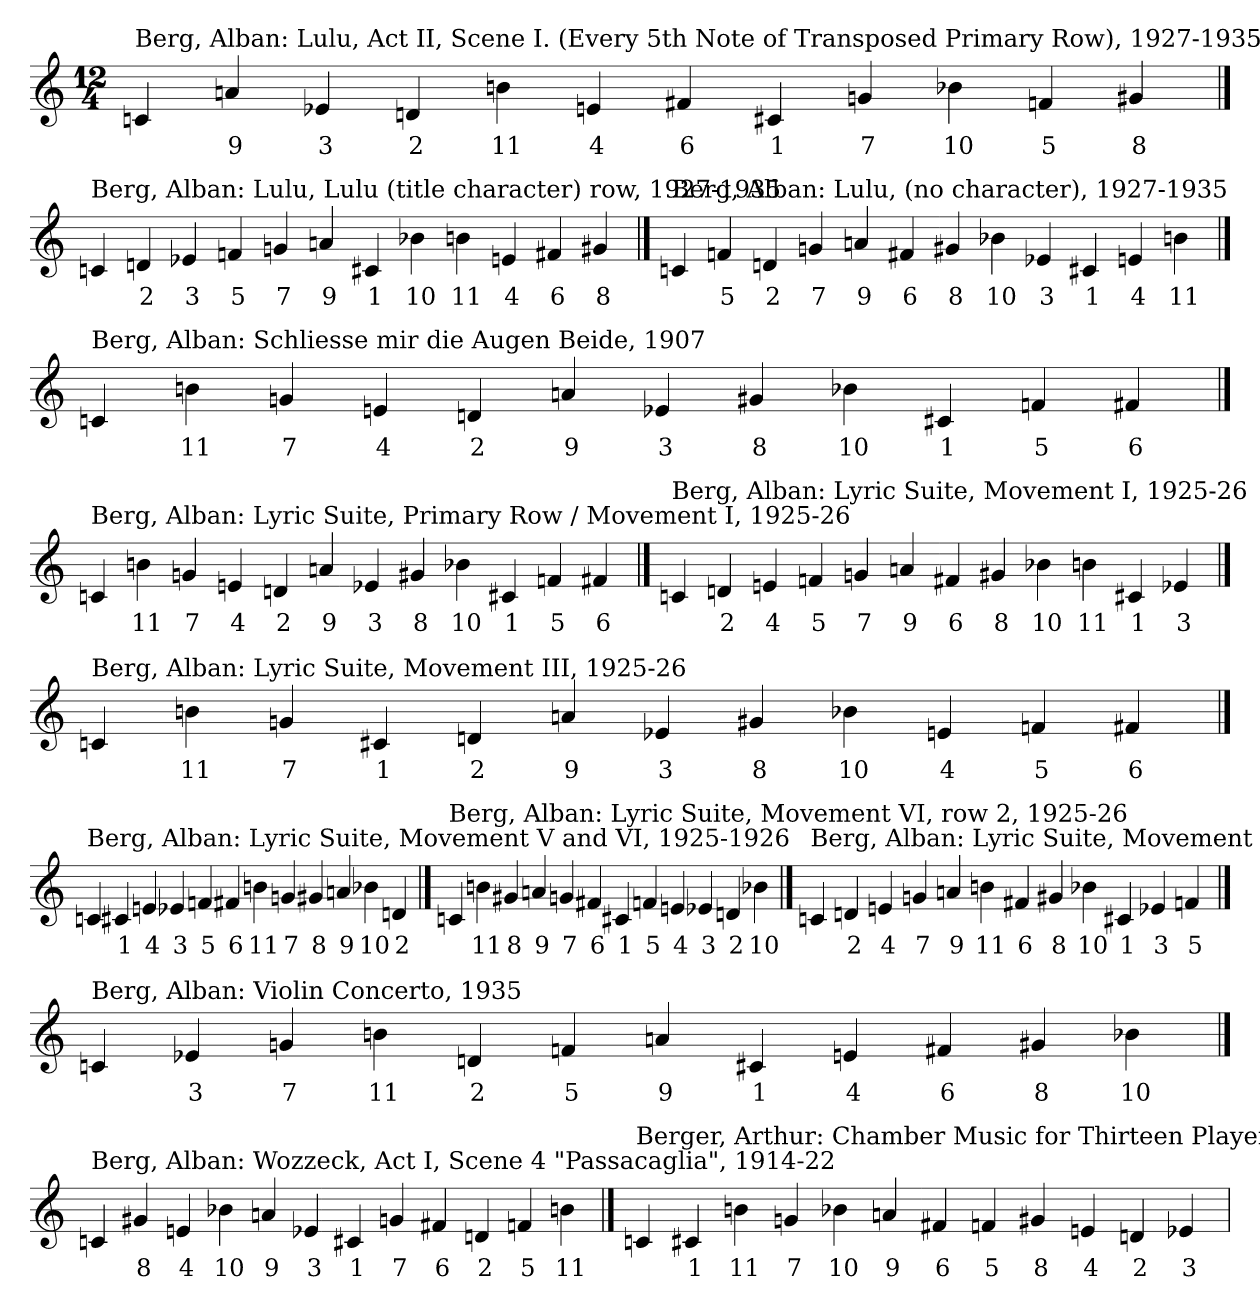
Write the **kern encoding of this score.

**kern	**text
*part1	*part1
*staff1	*staff1
!!LO:LB:g=z
*M12/4	*
==53	==53
!LO:TX:t=Berg, Alban&colon; Lulu, Act II, Scene I. (Every 5th Note of Transposed Primary Row), 1927-1935	!
4cn	.
4an	9
4e-X	3
4dn	2
4bn	11
4en	4
4f#X	6
4c#X	1
4gn	7
4b-X	10
4fn	5
4g#X	8
!!LO:LB:g=z
==54	==54
!LO:TX:t=Berg, Alban&colon; Lulu, Lulu (title character) row, 1927-1935	!
4cn	.
4dn	2
4e-X	3
4fn	5
4gn	7
4an	9
4c#X	1
4b-X	10
4bn	11
4en	4
4f#X	6
4g#X	8
!!LO:LB:g=z
==55	==55
!LO:TX:t=Berg, Alban&colon; Lulu, (no character), 1927-1935	!
4cn	.
4fn	5
4dn	2
4gn	7
4an	9
4f#X	6
4g#X	8
4b-X	10
4e-X	3
4c#X	1
4en	4
4bn	11
!!LO:LB:g=z
==56	==56
!LO:TX:t=Berg, Alban&colon; Schliesse mir die Augen Beide, 1907	!
4cn	.
4bn	11
4gn	7
4en	4
4dn	2
4an	9
4e-X	3
4g#X	8
4b-X	10
4c#X	1
4fn	5
4f#X	6
!!LO:LB:g=z
==57	==57
!LO:TX:t=Berg, Alban&colon; Lyric Suite, Primary Row / Movement I, 1925-26	!
4cn	.
4bn	11
4gn	7
4en	4
4dn	2
4an	9
4e-X	3
4g#X	8
4b-X	10
4c#X	1
4fn	5
4f#X	6
!!LO:LB:g=z
==58	==58
!LO:TX:t=Berg, Alban&colon; Lyric Suite, Movement I, 1925-26	!
4cn	.
4dn	2
4en	4
4fn	5
4gn	7
4an	9
4f#X	6
4g#X	8
4b-X	10
4bn	11
4c#X	1
4e-X	3
!!LO:LB:g=z
==59	==59
!LO:TX:t=Berg, Alban&colon; Lyric Suite, Movement III, 1925-26	!
4cn	.
4bn	11
4gn	7
4c#X	1
4dn	2
4an	9
4e-X	3
4g#X	8
4b-X	10
4en	4
4fn	5
4f#X	6
!!LO:LB:g=z
==60	==60
!LO:TX:t=Berg, Alban&colon; Lyric Suite, Movement V and VI, 1925-1926	!
4cn	.
4c#X	1
4en	4
4e-X	3
4fn	5
4f#X	6
4bn	11
4gn	7
4g#X	8
4an	9
4b-X	10
4dn	2
!!LO:LB:g=z
==61	==61
!LO:TX:t=Berg, Alban&colon; Lyric Suite, Movement VI, row 2, 1925-26	!
4cn	.
4bn	11
4g#X	8
4an	9
4gn	7
4f#X	6
4c#X	1
4fn	5
4en	4
4e-X	3
4dn	2
4b-X	10
!!LO:LB:g=z
==62	==62
!LO:TX:t=Berg, Alban&colon; Lyric Suite, Movement VI, 1925-26	!
4cn	.
4dn	2
4en	4
4gn	7
4an	9
4bn	11
4f#X	6
4g#X	8
4b-X	10
4c#X	1
4e-X	3
4fn	5
!!LO:LB:g=z
==63	==63
!LO:TX:t=Berg, Alban&colon; Violin Concerto, 1935	!
4cn	.
4e-X	3
4gn	7
4bn	11
4dn	2
4fn	5
4an	9
4c#X	1
4en	4
4f#X	6
4g#X	8
4b-X	10
!!LO:LB:g=z
==64	==64
!LO:TX:t=Berg, Alban&colon; Wozzeck, Act I, Scene 4 "Passacaglia", 1914-22	!
4cn	.
4g#X	8
4en	4
4b-X	10
4an	9
4e-X	3
4c#X	1
4gn	7
4f#X	6
4dn	2
4fn	5
4bn	11
!!LO:LB:g=z
==65	==65
!LO:TX:t=Berger, Arthur&colon; Chamber Music for Thirteen Players, 1956	!
4cn	.
4c#X	1
4bn	11
4gn	7
4b-X	10
4an	9
4f#X	6
4fn	5
4g#X	8
4en	4
4dn	2
4e-X	3
=	=
*-	*-
